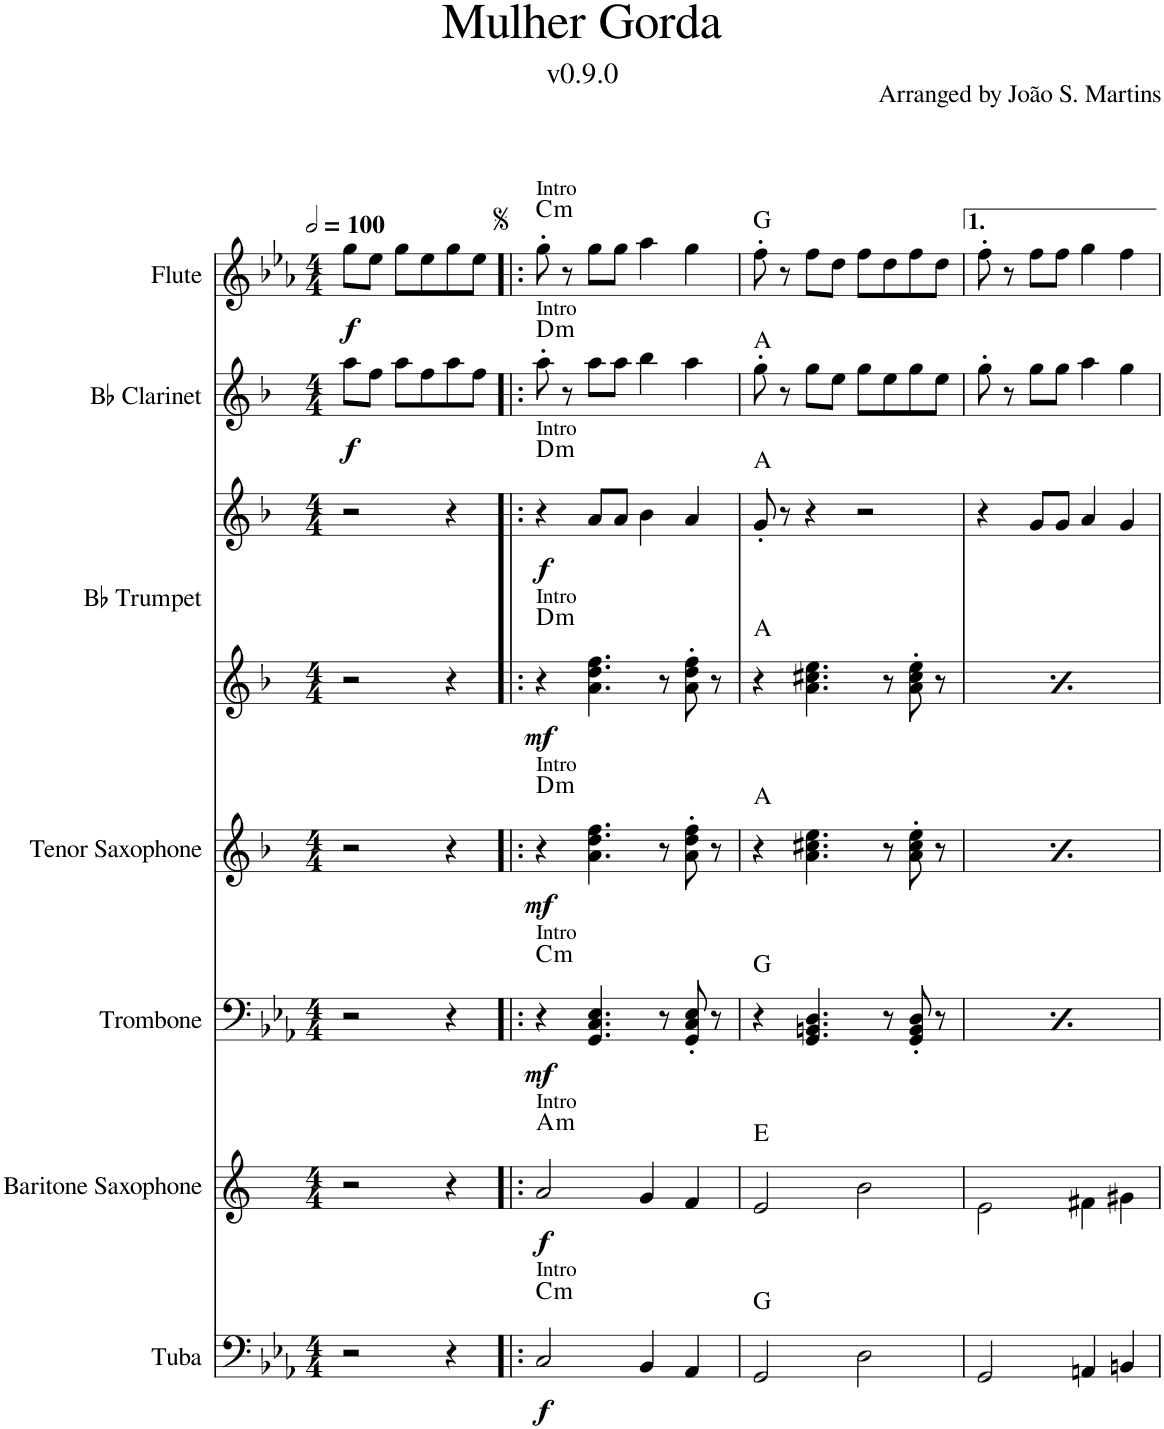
**kern	**dynam	**harte	**kern	**dynam	**harte	**kern	**dynam	**harte	**kern	**dynam	**harte	**kern	**kern	**dynam	**harte	**kern	**dynam	**harte	**kern	**dynam	**harte	**kern	**dynam	**harte	**kern	**dynam	**harte	**kern	**dynam	**harte	**kern	**dynam	**harte	**kern	**dynam	**harte
*part12	*part12	*part12	*part11	*part11	*part11	*part10	*part10	*part10	*part9	*part9	*part9	*part8	*part8	*part8	*part8	*part7	*part7	*part7	*part6	*part6	*part6	*part5	*part5	*part5	*part4	*part4	*part4	*part3	*part3	*part3	*part2	*part2	*part2	*part1	*part1	*part1
*staff13	*staff13	*	*staff12	*staff12	*	*staff11	*staff11	*	*staff10	*staff10	*	*staff9	*staff8	*staff8/9	*	*staff7	*staff7	*	*staff6	*staff6	*	*staff5	*staff5	*	*staff4	*staff4	*	*staff3	*staff3	*	*staff2	*staff2	*	*staff1	*staff1	*
*I"Tuba	*	*	*I"Baritone Saxophone	*	*	*I"Trombone	*	*	*I"Tenor Saxophone	*	*	*I"Bb Trumpet	*	*	*	*I"Bb Clarinet	*	*	*I"Flute	*	*	*I"Bass	*	*	*I"Baritone	*	*	*I"Tenor	*	*	*I"Alto	*	*	*I"Soprano	*	*
*I'Tba.	*	*	*I'Bar. Sax.	*	*	*I'Tbn.	*	*	*I'T. Sax.	*	*	*I'Bb Tpt.	*	*	*	*I'Bb Cl.	*	*	*I'Fl.	*	*	*I'B.	*	*	*I'Bar.	*	*	*I'T.	*	*	*I'A.	*	*	*I'S.	*	*
*	*	*	*	*	*	*	*	*	*	*	*	*	*	*	*	*	*	*	*	*	*	*stria5	*	*	*stria5	*	*	*stria5	*	*	*stria5	*	*	*stria5	*	*
*clefF4	*	*	*clefG2	*	*	*clefF4	*	*	*clefG2	*	*	*clefG2	*clefG2	*	*	*clefG2	*	*	*clefG2	*	*	*clefF4	*	*	*clefF4	*	*	*clefGv2	*	*	*clefG2	*	*	*clefG2	*	*
*	*	*	*Trd12c21	*	*	*	*	*	*Trd8c14	*	*	*Trd1c2	*Trd1c2	*	*	*Trd1c2	*	*	*	*	*	*	*	*	*	*	*	*	*	*	*	*	*	*	*	*
*k[b-e-a-]	*	*	*k[]	*	*	*k[b-e-a-]	*	*	*k[b-]	*	*	*k[b-]	*k[b-]	*	*	*k[b-]	*	*	*k[b-e-a-]	*	*	*k[b-e-a-]	*	*	*k[b-e-a-]	*	*	*k[b-e-a-]	*	*	*k[b-e-a-]	*	*	*k[b-e-a-]	*	*
*M4/4	*	*	*M4/4	*	*	*M4/4	*	*	*M4/4	*	*	*M4/4	*M4/4	*	*	*M4/4	*	*	*M4/4	*	*	*M4/4	*	*	*M4/4	*	*	*M4/4	*	*	*M4/4	*	*	*M4/4	*	*
*MM200	*	*	*MM200	*	*	*MM200	*	*	*MM200	*	*	*MM200	*MM200	*	*	*MM200	*	*	*MM200	*	*	*MM200	*	*	*MM200	*	*	*MM200	*	*	*MM200	*	*	*MM200	*	*
=1	=1	=1	=1	=1	=1	=1	=1	=1	=1	=1	=1	=1	=1	=1	=1	=1	=1	=1	=1	=1	=1	=1	=1	=1	=1	=1	=1	=1	=1	=1	=1	=1	=1	=1	=1	=1
!	!	!	!	!	!	!	!	!	!	!	!	!	!	!	!	!	!LO:DY:b	!	!	!LO:DY:b	!	!	!	!	!	!	!	!	!	!	!	!	!	!	!LO:DY:b	!
2r	.	.	2r	.	.	2r	.	.	2r	.	.	2r	2r	.	.	8aa\L	f	.	8gg\L	f	.	2r	.	.	2r	.	.	2r	.	.	2r	.	.	8gg\L	f	.
.	.	.	.	.	.	.	.	.	.	.	.	.	.	.	.	8ff\J	.	.	8ee-\J	.	.	.	.	.	.	.	.	.	.	.	.	.	.	8ee-\J	.	.
.	.	.	.	.	.	.	.	.	.	.	.	.	.	.	.	8aa\L	.	.	8gg\L	.	.	.	.	.	.	.	.	.	.	.	.	.	.	8gg\L	.	.
.	.	.	.	.	.	.	.	.	.	.	.	.	.	.	.	8ff\	.	.	8ee-\	.	.	.	.	.	.	.	.	.	.	.	.	.	.	8ee-\J	.	.
4r	.	.	4r	.	.	4r	.	.	4r	.	.	4r	4r	.	.	8aa\	.	.	8gg\	.	.	4r	.	.	4r	.	.	4r	.	.	4r	.	.	8gg\L	.	.
.	.	.	.	.	.	.	.	.	.	.	.	.	.	.	.	8ff\J	.	.	8ee-\J	.	.	.	.	.	.	.	.	.	.	.	.	.	.	8ee-\J	.	.
=2!|:	=2!|:	=2!|:	=2!|:	=2!|:	=2!|:	=2!|:	=2!|:	=2!|:	=2!|:	=2!|:	=2!|:	=2!|:	=2!|:	=2!|:	=2!|:	=2!|:	=2!|:	=2!|:	=2!|:	=2!|:	=2!|:	=2!|:	=2!|:	=2!|:	=2!|:	=2!|:	=2!|:	=2!|:	=2!|:	=2!|:	=2!|:	=2!|:	=2!|:	=2!|:	=2!|:	=2!|:
!	!	!	!	!	!	!	!	!	!	!	!	!	!	!	!	!	!	!	!	!	!	!	!	!	!	!	!	!	!	!	!	!	!	!LO:TX:a:t=Intro	!	!
!	!	!	!	!	!	!	!	!	!	!	!	!	!	!	!	!	!	!	!	!	!	!	!	!	!	!	!	!	!	!	!LO:TX:a:t=Intro	!	!	!	!	!
!	!	!	!	!	!	!	!	!	!	!	!	!	!	!	!	!	!	!	!	!	!	!	!	!	!	!	!	!LO:TX:a:t=Intro	!	!	!	!	!	!	!	!
!	!	!	!	!	!	!	!	!	!	!	!	!	!	!	!	!	!	!	!	!	!	!	!	!	!LO:TX:a:t=Intro	!	!	!	!	!	!	!	!	!	!	!
!	!	!	!	!	!	!	!	!	!	!	!	!	!	!	!	!	!	!	!	!	!	!LO:TX:a:t=Intro	!	!	!	!	!	!	!	!	!	!	!	!	!	!
!	!	!	!	!	!	!	!	!	!	!	!	!	!	!	!	!	!	!	!LO:TX:a:t=Intro	!	!	!	!	!	!	!	!	!	!	!	!	!	!	!	!	!
!	!	!	!	!	!	!	!	!	!	!	!	!	!	!	!	!LO:TX:a:t=Intro	!	!	!	!	!	!	!	!	!	!	!	!	!	!	!	!	!	!	!	!
!	!	!	!	!	!	!	!	!	!	!	!	!	!LO:TX:a:t=Intro	!	!	!	!	!	!	!	!	!	!	!	!	!	!	!	!	!	!	!	!	!	!	!
!	!	!	!	!	!	!	!	!	!	!	!	!LO:TX:a:t=Intro	!	!	!	!	!	!	!	!	!	!	!	!	!	!	!	!	!	!	!	!	!	!	!	!
!	!	!	!	!	!	!	!	!	!LO:TX:a:t=Intro	!	!	!	!	!	!	!	!	!	!	!	!	!	!	!	!	!	!	!	!	!	!	!	!	!	!	!
!	!	!	!	!	!	!LO:TX:a:t=Intro	!	!	!	!	!	!	!	!	!	!	!	!	!	!	!	!	!	!	!	!	!	!	!	!	!	!	!	!	!	!
!	!	!	!LO:TX:a:t=Intro	!	!	!	!	!	!	!	!	!	!	!	!	!	!	!	!	!	!	!	!	!	!	!	!	!	!	!	!	!	!	!	!	!
!LO:TX:a:t=Intro	!	!	!	!	!	!	!	!	!	!	!	!	!	!	!	!	!	!	!	!	!	!	!	!	!	!	!	!	!	!	!	!	!	!	!	!
!	!LO:DY:b	!	!	!LO:DY:b	!	!	!LO:DY:b	!	!	!LO:DY:b	!	!	!	!LO:DY:b=2	!	!	!	!	!	!	!	!	!	!	!	!	!	!	!	!	!	!	!	!	!	!
!	!	!LO:H:kt=m	!	!	!LO:H:kt=m	!	!	!LO:H:kt=m	!	!	!LO:H:kt=m	!	!	!LO:DY:n=1:b	!LO:H:n=1:kt=m	!	!	!	!	!	!	!	!LO:DY:b	!	!	!LO:DY:b	!	!	!LO:DY:b	!	!	!LO:DY:b	!	!	!	!
!	!	!	!	!	!	!	!	!	!	!	!	!	!	!	!LO:H:n=2:kt=m	!	!	!LO:H:kt=m	!	!	!LO:H:kt=m	!	!	!LO:H:kt=m	!	!	!LO:H:kt=m	!	!	!LO:H:kt=m	!	!	!LO:H:kt=m	!	!	!LO:H:kt=m
2C/	f	C:min	2a/	f	A:min	4r	mf	C:min	4r	mf	D:min	4r	4r	mf f	D:min D:min	8aa'\	.	D:min	8gg'\	.	C:min	2C	f	C:min	4r	mf	C:min	4r	mf	C:min	4r	f	C:min	8gg'	.	C:min
.	.	.	.	.	.	.	.	.	.	.	.	.	.	.	.	8r	.	.	8r	.	.	.	.	.	.	.	.	.	.	.	.	.	.	8r	.	.
.	.	.	.	.	.	4.GG/ 4.C/ 4.E-/	.	.	4.a\ 4.dd\ 4.ff\	.	.	4.a\ 4.dd\ 4.ff\	8a/L	.	.	8aa\L	.	.	8gg\L	.	.	.	.	.	4.G 4.c 4.e-	.	.	4.G 4.c 4.e-	.	.	8gg\L	.	.	8gg\L	.	.
.	.	.	.	.	.	.	.	.	.	.	.	.	8a/J	.	.	8aa\J	.	.	8gg\J	.	.	.	.	.	.	.	.	.	.	.	8gg\J	.	.	8gg\J	.	.
4BB-/	.	.	4g/	.	.	.	.	.	.	.	.	.	4b-\	.	.	4bb-\	.	.	4aa-\	.	.	4BB-	.	.	.	.	.	.	.	.	4aa-	.	.	4aa-	.	.
.	.	.	.	.	.	8r	.	.	8r	.	.	8r	.	.	.	.	.	.	.	.	.	.	.	.	8r	.	.	8r	.	.	.	.	.	.	.	.
4AA-/	.	.	4f/	.	.	8GG/' 8C/' 8E-/'	.	.	8a\' 8dd\' 8ff\'	.	.	8a\' 8dd\' 8ff\'	4a/	.	.	4aa\	.	.	4gg\	.	.	4AA-	.	.	8G' 8c' 8e-'	.	.	8G' 8c' 8e-'	.	.	4gg	.	.	4gg	.	.
.	.	.	.	.	.	8r	.	.	8r	.	.	8r	.	.	.	.	.	.	.	.	.	.	.	.	8r	.	.	8r	.	.	.	.	.	.	.	.
=3	=3	=3	=3	=3	=3	=3	=3	=3	=3	=3	=3	=3	=3	=3	=3	=3	=3	=3	=3	=3	=3	=3	=3	=3	=3	=3	=3	=3	=3	=3	=3	=3	=3	=3	=3	=3
2GG/	.	G:maj	2e/	.	E:maj	4r	.	G:maj	4r	.	A:maj	4r	8g'/	.	A:maj A:maj	8gg'\	.	A:maj	8ff'\	.	G:maj	2GG	.	G:maj	4r	.	G:maj	4r	.	G:maj	8ff'	.	G:maj	8ff'	.	G:maj
.	.	.	.	.	.	.	.	.	.	.	.	.	8r	.	.	8r	.	.	8r	.	.	.	.	.	.	.	.	.	.	.	8r	.	.	8r	.	.
.	.	.	.	.	.	4.GG/ 4.BBn/ 4.D/	.	.	4.a\ 4.cc#X\ 4.ee\	.	.	4.a\ 4.cc#X\ 4.ee\	4r	.	.	8gg\L	.	.	8ff\L	.	.	.	.	.	4.G 4.Bn 4.d	.	.	4.G 4.Bn 4.d	.	.	4r	.	.	8ff\L	.	.
.	.	.	.	.	.	.	.	.	.	.	.	.	.	.	.	8ee\J	.	.	8dd\J	.	.	.	.	.	.	.	.	.	.	.	.	.	.	8dd\J	.	.
2D\	.	.	2b\	.	.	.	.	.	.	.	.	.	2r	.	.	8gg\L	.	.	8ff\L	.	.	2D	.	.	.	.	.	.	.	.	2r	.	.	8ff\L	.	.
.	.	.	.	.	.	8r	.	.	8r	.	.	8r	.	.	.	8ee\	.	.	8dd\	.	.	.	.	.	8r	.	.	8r	.	.	.	.	.	8dd\J	.	.
.	.	.	.	.	.	8GG/' 8BB/' 8D/'	.	.	8a\' 8cc#\' 8ee\'	.	.	8a\' 8cc#\' 8ee\'	.	.	.	8gg\	.	.	8ff\	.	.	.	.	.	8G' 8B' 8d'	.	.	8G' 8B' 8d'	.	.	.	.	.	8ff\L	.	.
.	.	.	.	.	.	8r	.	.	8r	.	.	8r	.	.	.	8ee\J	.	.	8dd\J	.	.	.	.	.	8r	.	.	8r	.	.	.	.	.	8dd\J	.	.
=4	=4	=4	=4	=4	=4	=4	=4	=4	=4	=4	=4	=4	=4	=4	=4	=4	=4	=4	=4	=4	=4	=4	=4	=4	=4	=4	=4	=4	=4	=4	=4	=4	=4	=4	=4	=4
2GG/	.	.	2e\	.	.	4r	.	G:maj	4r	.	A:maj	4r	4r	.	A:maj	8gg'\	.	.	8ff'\	.	.	2GG	.	.	4r	.	G:maj	4r	.	G:maj	4r	.	.	8ff'	.	.
.	.	.	.	.	.	.	.	.	.	.	.	.	.	.	.	8r	.	.	8r	.	.	.	.	.	.	.	.	.	.	.	.	.	.	8r	.	.
.	.	.	.	.	.	4.GG/ 4.BBn/ 4.D/	.	.	4.a\ 4.cc#X\ 4.ee\	.	.	4.a\ 4.cc#X\ 4.ee\	8g/L	.	.	8gg\L	.	.	8ff\L	.	.	.	.	.	4.G 4.Bn 4.d	.	.	4.G 4.Bn 4.d	.	.	8ff\L	.	.	8ff\L	.	.
.	.	.	.	.	.	.	.	.	.	.	.	.	8g/J	.	.	8gg\J	.	.	8ff\J	.	.	.	.	.	.	.	.	.	.	.	8ff\J	.	.	8ff\J	.	.
4AAn/	.	.	4f#X\	.	.	.	.	.	.	.	.	.	4a/	.	.	4aa\	.	.	4gg\	.	.	4AA-	.	.	.	.	.	.	.	.	4gg	.	.	4gg	.	.
.	.	.	.	.	.	8r	.	.	8r	.	.	8r	.	.	.	.	.	.	.	.	.	.	.	.	8r	.	.	8r	.	.	.	.	.	.	.	.
4BBn/	.	.	4g#X\	.	.	8GG/' 8BB/' 8D/'	.	.	8a\' 8cc#\' 8ee\'	.	.	8a\' 8cc#\' 8ee\'	4g/	.	.	4gg\	.	.	4ff\	.	.	4BB-	.	.	8G' 8B' 8d'	.	.	8G' 8B' 8d'	.	.	4ff	.	.	4ff	.	.
.	.	.	.	.	.	8r	.	.	8r	.	.	8r	.	.	.	.	.	.	.	.	.	.	.	.	8r	.	.	8r	.	.	.	.	.	.	.	.
=	=	=	=	=	=	=	=	=	=	=	=	=	=	=	=	=	=	=	=	=	=	=	=	=	=	=	=	=	=	=	=	=	=	=	=	=
*-	*-	*-	*-	*-	*-	*-	*-	*-	*-	*-	*-	*-	*-	*-	*-	*-	*-	*-	*-	*-	*-	*-	*-	*-	*-	*-	*-	*-	*-	*-	*-	*-	*-	*-	*-	*-
